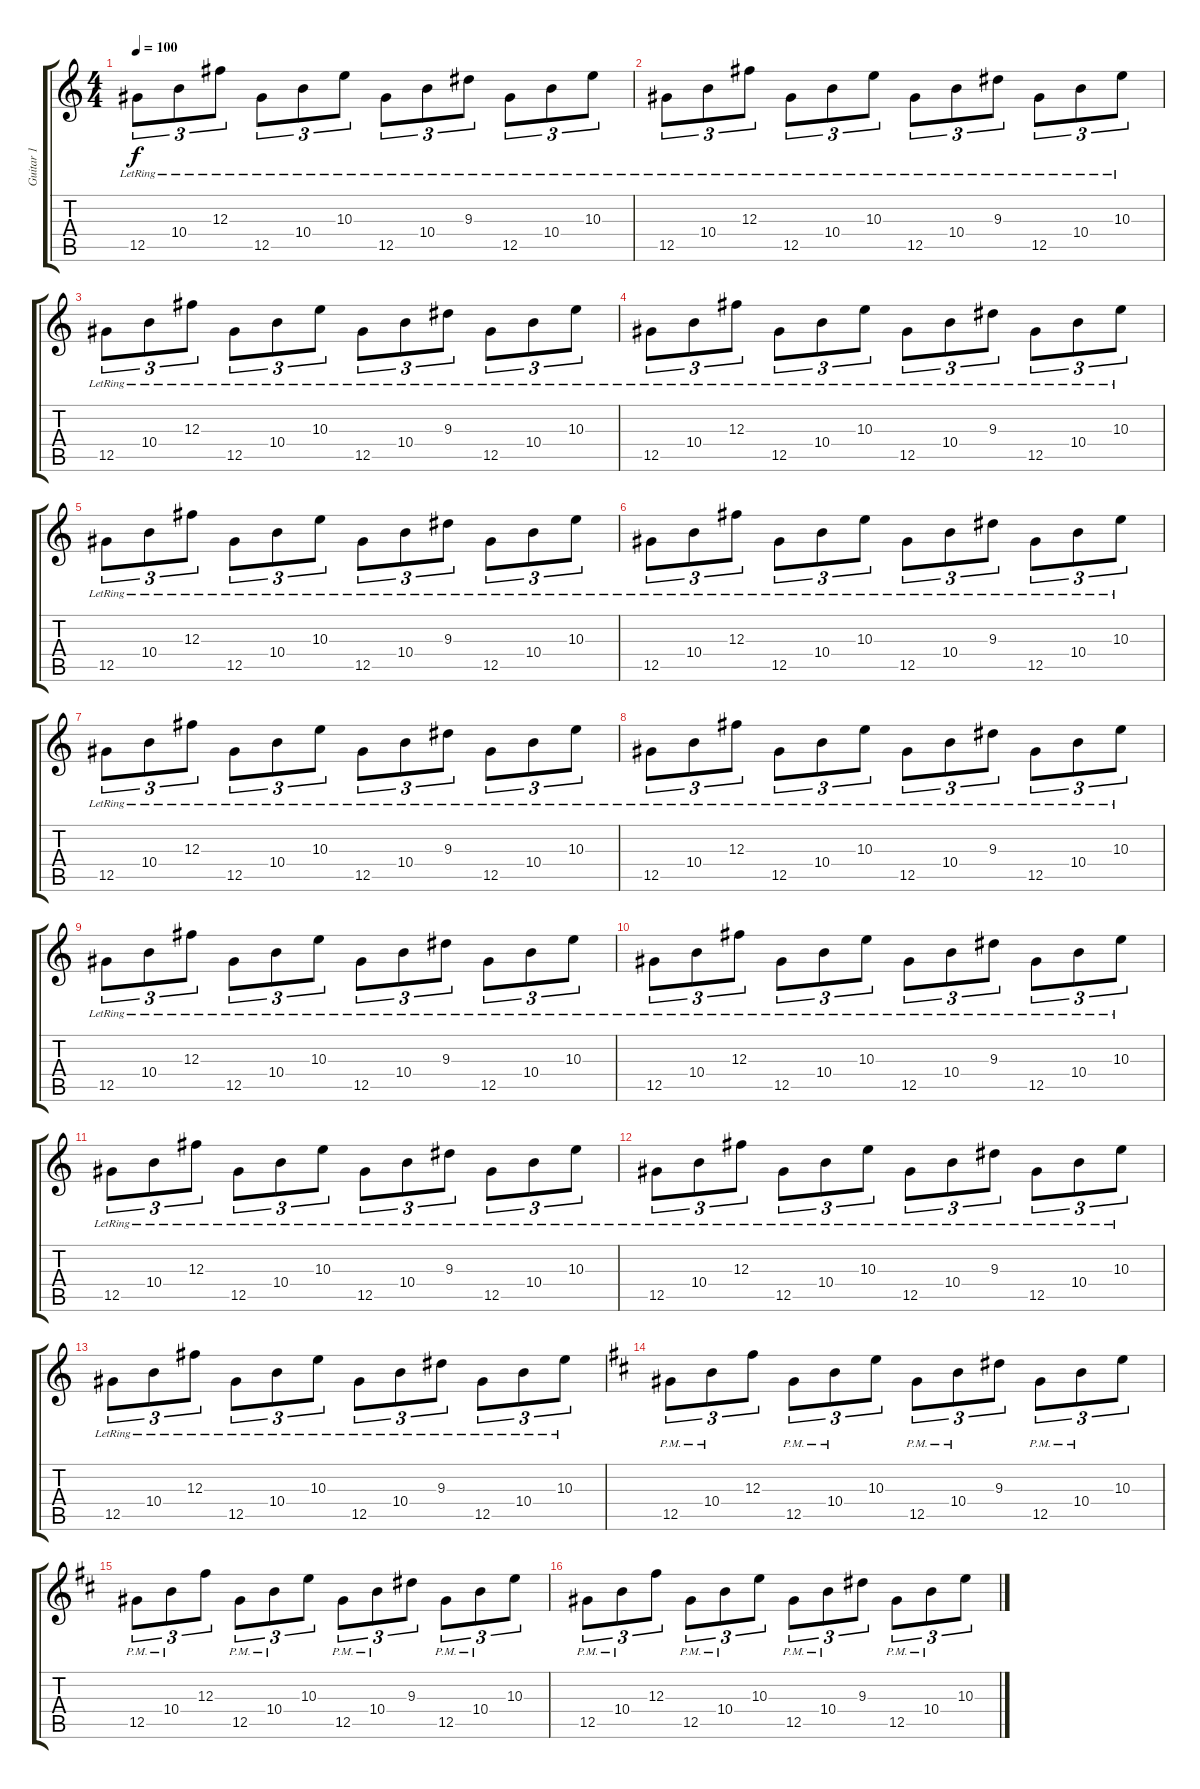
\track ("Guitar 1" "Guitar 1") {instrument electricguitarclean}
\staff {score tabs}
\tuning (Eb4 Bb3 Gb3 Db3 Ab2 Eb2) {hide}
\ts (4 4)
\tempo 100
\clef g2
\ks c
12.5{lr}.8{tu (3 2) dy f} 10.4{lr}.8{tu (3 2)} 12.3{lr}.8{tu (3 2)} 12.5{lr}.8{tu (3 2)} 10.4{lr}.8{tu (3 2)} 10.3{lr}.8{tu (3 2)} 12.5{lr}.8{tu (3 2)} 10.4{lr}.8{tu (3 2)} 9.3{lr}.8{tu (3 2)} 12.5{lr}.8{tu (3 2)} 10.4{lr}.8{tu (3 2)} 10.3{lr}.8{tu (3 2)} |
12.5{lr}.8{tu (3 2)} 10.4{lr}.8{tu (3 2)} 12.3{lr}.8{tu (3 2)} 12.5{lr}.8{tu (3 2)} 10.4{lr}.8{tu (3 2)} 10.3{lr}.8{tu (3 2)} 12.5{lr}.8{tu (3 2)} 10.4{lr}.8{tu (3 2)} 9.3{lr}.8{tu (3 2)} 12.5{lr}.8{tu (3 2)} 10.4{lr}.8{tu (3 2)} 10.3{lr}.8{tu (3 2)} |
12.5{lr}.8{tu (3 2)} 10.4{lr}.8{tu (3 2)} 12.3{lr}.8{tu (3 2)} 12.5{lr}.8{tu (3 2)} 10.4{lr}.8{tu (3 2)} 10.3{lr}.8{tu (3 2)} 12.5{lr}.8{tu (3 2)} 10.4{lr}.8{tu (3 2)} 9.3{lr}.8{tu (3 2)} 12.5{lr}.8{tu (3 2)} 10.4{lr}.8{tu (3 2)} 10.3{lr}.8{tu (3 2)} |
12.5{lr}.8{tu (3 2)} 10.4{lr}.8{tu (3 2)} 12.3{lr}.8{tu (3 2)} 12.5{lr}.8{tu (3 2)} 10.4{lr}.8{tu (3 2)} 10.3{lr}.8{tu (3 2)} 12.5{lr}.8{tu (3 2)} 10.4{lr}.8{tu (3 2)} 9.3{lr}.8{tu (3 2)} 12.5{lr}.8{tu (3 2)} 10.4{lr}.8{tu (3 2)} 10.3{lr}.8{tu (3 2)} |
12.5{lr}.8{tu (3 2)} 10.4{lr}.8{tu (3 2)} 12.3{lr}.8{tu (3 2)} 12.5{lr}.8{tu (3 2)} 10.4{lr}.8{tu (3 2)} 10.3{lr}.8{tu (3 2)} 12.5{lr}.8{tu (3 2)} 10.4{lr}.8{tu (3 2)} 9.3{lr}.8{tu (3 2)} 12.5{lr}.8{tu (3 2)} 10.4{lr}.8{tu (3 2)} 10.3{lr}.8{tu (3 2)} |
12.5{lr}.8{tu (3 2)} 10.4{lr}.8{tu (3 2)} 12.3{lr}.8{tu (3 2)} 12.5{lr}.8{tu (3 2)} 10.4{lr}.8{tu (3 2)} 10.3{lr}.8{tu (3 2)} 12.5{lr}.8{tu (3 2)} 10.4{lr}.8{tu (3 2)} 9.3{lr}.8{tu (3 2)} 12.5{lr}.8{tu (3 2)} 10.4{lr}.8{tu (3 2)} 10.3{lr}.8{tu (3 2)} |
12.5{lr}.8{tu (3 2)} 10.4{lr}.8{tu (3 2)} 12.3{lr}.8{tu (3 2)} 12.5{lr}.8{tu (3 2)} 10.4{lr}.8{tu (3 2)} 10.3{lr}.8{tu (3 2)} 12.5{lr}.8{tu (3 2)} 10.4{lr}.8{tu (3 2)} 9.3{lr}.8{tu (3 2)} 12.5{lr}.8{tu (3 2)} 10.4{lr}.8{tu (3 2)} 10.3{lr}.8{tu (3 2)} |
12.5{lr}.8{tu (3 2)} 10.4{lr}.8{tu (3 2)} 12.3{lr}.8{tu (3 2)} 12.5{lr}.8{tu (3 2)} 10.4{lr}.8{tu (3 2)} 10.3{lr}.8{tu (3 2)} 12.5{lr}.8{tu (3 2)} 10.4{lr}.8{tu (3 2)} 9.3{lr}.8{tu (3 2)} 12.5{lr}.8{tu (3 2)} 10.4{lr}.8{tu (3 2)} 10.3{lr}.8{tu (3 2)} |
12.5{lr}.8{tu (3 2)} 10.4{lr}.8{tu (3 2)} 12.3{lr}.8{tu (3 2)} 12.5{lr}.8{tu (3 2)} 10.4{lr}.8{tu (3 2)} 10.3{lr}.8{tu (3 2)} 12.5{lr}.8{tu (3 2)} 10.4{lr}.8{tu (3 2)} 9.3{lr}.8{tu (3 2)} 12.5{lr}.8{tu (3 2)} 10.4{lr}.8{tu (3 2)} 10.3{lr}.8{tu (3 2)} |
12.5{lr}.8{tu (3 2)} 10.4{lr}.8{tu (3 2)} 12.3{lr}.8{tu (3 2)} 12.5{lr}.8{tu (3 2)} 10.4{lr}.8{tu (3 2)} 10.3{lr}.8{tu (3 2)} 12.5{lr}.8{tu (3 2)} 10.4{lr}.8{tu (3 2)} 9.3{lr}.8{tu (3 2)} 12.5{lr}.8{tu (3 2)} 10.4{lr}.8{tu (3 2)} 10.3{lr}.8{tu (3 2)} |
12.5{lr}.8{tu (3 2)} 10.4{lr}.8{tu (3 2)} 12.3{lr}.8{tu (3 2)} 12.5{lr}.8{tu (3 2)} 10.4{lr}.8{tu (3 2)} 10.3{lr}.8{tu (3 2)} 12.5{lr}.8{tu (3 2)} 10.4{lr}.8{tu (3 2)} 9.3{lr}.8{tu (3 2)} 12.5{lr}.8{tu (3 2)} 10.4{lr}.8{tu (3 2)} 10.3{lr}.8{tu (3 2)} |
12.5{lr}.8{tu (3 2)} 10.4{lr}.8{tu (3 2)} 12.3{lr}.8{tu (3 2)} 12.5{lr}.8{tu (3 2)} 10.4{lr}.8{tu (3 2)} 10.3{lr}.8{tu (3 2)} 12.5{lr}.8{tu (3 2)} 10.4{lr}.8{tu (3 2)} 9.3{lr}.8{tu (3 2)} 12.5{lr}.8{tu (3 2)} 10.4{lr}.8{tu (3 2)} 10.3{lr}.8{tu (3 2)} |
12.5{lr}.8{tu (3 2)} 10.4{lr}.8{tu (3 2)} 12.3{lr}.8{tu (3 2)} 12.5{lr}.8{tu (3 2)} 10.4{lr}.8{tu (3 2)} 10.3{lr}.8{tu (3 2)} 12.5{lr}.8{tu (3 2)} 10.4{lr}.8{tu (3 2)} 9.3{lr}.8{tu (3 2)} 12.5{lr}.8{tu (3 2)} 10.4{lr}.8{tu (3 2)} 10.3{lr}.8{tu (3 2)} |
\ks d
12.5{pm}.8{tu (3 2) instrument distortionguitar} 10.4{pm}.8{tu (3 2)} 12.3.8{tu (3 2)} 12.5{pm}.8{tu (3 2)} 10.4{pm}.8{tu (3 2)} 10.3.8{tu (3 2)} 12.5{pm}.8{tu (3 2)} 10.4{pm}.8{tu (3 2)} 9.3.8{tu (3 2)} 12.5{pm}.8{tu (3 2)} 10.4{pm}.8{tu (3 2)} 10.3.8{tu (3 2)} |
12.5{pm}.8{tu (3 2)} 10.4{pm}.8{tu (3 2)} 12.3.8{tu (3 2)} 12.5{pm}.8{tu (3 2)} 10.4{pm}.8{tu (3 2)} 10.3.8{tu (3 2)} 12.5{pm}.8{tu (3 2)} 10.4{pm}.8{tu (3 2)} 9.3.8{tu (3 2)} 12.5{pm}.8{tu (3 2)} 10.4{pm}.8{tu (3 2)} 10.3.8{tu (3 2)} |
12.5{pm}.8{tu (3 2)} 10.4{pm}.8{tu (3 2)} 12.3.8{tu (3 2)} 12.5{pm}.8{tu (3 2)} 10.4{pm}.8{tu (3 2)} 10.3.8{tu (3 2)} 12.5{pm}.8{tu (3 2)} 10.4{pm}.8{tu (3 2)} 9.3.8{tu (3 2)} 12.5{pm}.8{tu (3 2)} 10.4{pm}.8{tu (3 2)} 10.3.8{tu (3 2)}
